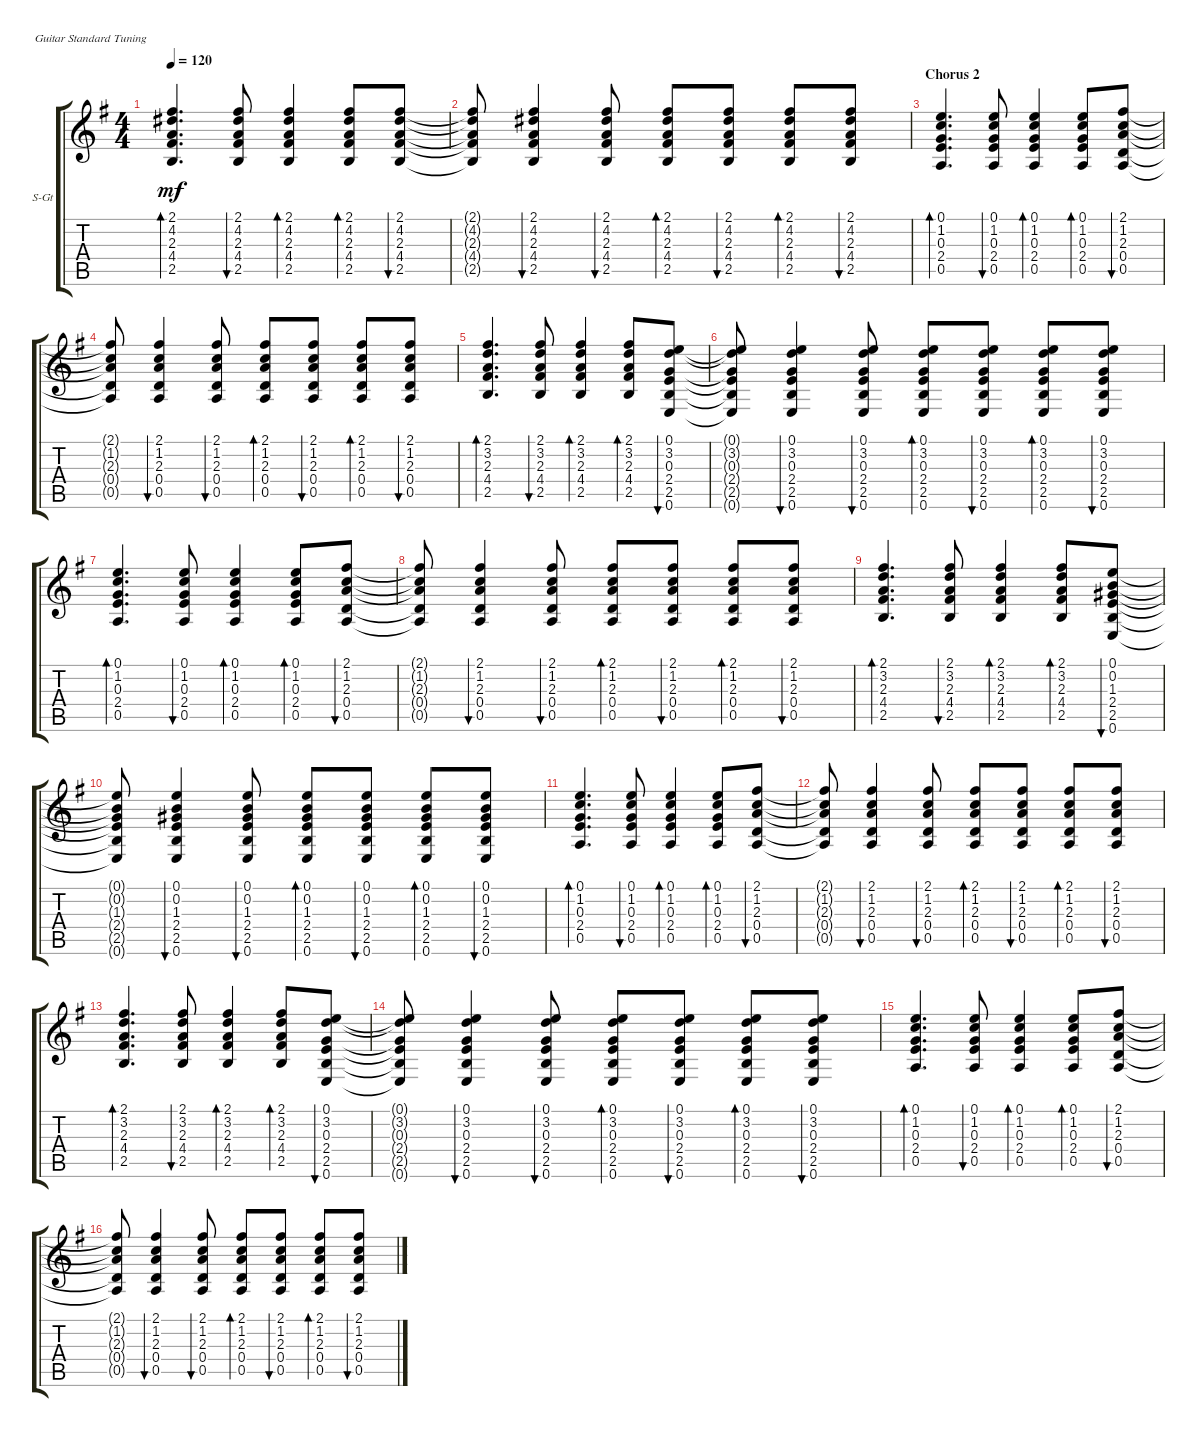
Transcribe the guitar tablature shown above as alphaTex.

\defaultSystemsLayout 4
\bracketExtendMode groupsimilarinstruments
\firstSystemTrackNameOrientation horizontal
\otherSystemsTrackNameOrientation horizontal
\track ("Steel Guitar" "S-Gt") {instrument acousticguitarsteel}
\staff {score tabs}
\tuning (E4 B3 G3 D3 A2 E2)
\ts (4 4)
\tempo 120
\clef g2
\ks eminor
(2.5 4.4 2.3 4.2 2.1).4{d bd 30 dy mf} (2.5 4.4 2.3 4.2 2.1).8{bu 30} (2.5 4.4 2.3 4.2 2.1).4{bd 30} (2.5 4.4 2.3 4.2 2.1).8{bd 30} (2.5 4.4 2.3 4.2 2.1).8{bu 30} |
(2.5{t} 4.4{t} 2.3{t} 4.2{t} 2.1{t}).8 (2.5 4.4 2.3 4.2 2.1).4{bu 30} (2.5 4.4 2.3 4.2 2.1).8{bu 30} (2.5 4.4 2.3 4.2 2.1).8{bd 30} (2.5 4.4 2.3 4.2 2.1).8{bu 30} (2.5 4.4 2.3 4.2 2.1).8{bd 30} (2.5 4.4 2.3 4.2 2.1).8{bu 30} |
\section ("" "Chorus 2")
(0.5 2.4 0.3 1.2 0.1).4{d bd 30} (0.5 2.4 0.3 1.2 0.1).8{bu 30} (0.5 2.4 0.3 1.2 0.1).4{bd 30} (0.5 2.4 0.3 1.2 0.1).8{bd 30} (0.5 0.4 2.3 1.2 2.1).8{bu 30} |
(0.5{t} 0.4{t} 2.3{t} 1.2{t} 2.1{t}).8 (0.5 0.4 2.3 1.2 2.1).4{bu 30} (0.5 0.4 2.3 1.2 2.1).8{bu 30} (0.5 0.4 2.3 1.2 2.1).8{bd 30} (0.5 0.4 2.3 1.2 2.1).8{bu 30} (0.5 0.4 2.3 1.2 2.1).8{bd 30} (0.5 0.4 2.3 1.2 2.1).8{bu 30} |
(2.5 4.4 2.3 3.2 2.1).4{d bd 30} (2.5 4.4 2.3 3.2 2.1).8{bu 30} (2.5 4.4 2.3 3.2 2.1).4{bd 30} (2.5 4.4 2.3 3.2 2.1).8{bd 30} (2.5 2.4 0.3 3.2 0.1 0.6).8{bu 30} |
(2.5{t} 2.4{t} 0.3{t} 3.2{t} 0.1{t} 0.6{t}).8 (2.5 2.4 0.3 3.2 0.1 0.6).4{bu 30} (2.5 2.4 0.3 3.2 0.1 0.6).8{bu 30} (2.5 2.4 0.3 3.2 0.1 0.6).8{bd 30} (2.5 2.4 0.3 3.2 0.1 0.6).8{bu 30} (2.5 2.4 0.3 3.2 0.1 0.6).8{bd 30} (2.5 2.4 0.3 3.2 0.1 0.6).8{bu 30} |
(0.5 2.4 0.3 1.2 0.1).4{d bd 30} (0.5 2.4 0.3 1.2 0.1).8{bu 30} (0.5 2.4 0.3 1.2 0.1).4{bd 30} (0.5 2.4 0.3 1.2 0.1).8{bd 30} (0.5 0.4 2.3 1.2 2.1).8{bu 30} |
(0.5{t} 0.4{t} 2.3{t} 1.2{t} 2.1{t}).8 (0.5 0.4 2.3 1.2 2.1).4{bu 30} (0.5 0.4 2.3 1.2 2.1).8{bu 30} (0.5 0.4 2.3 1.2 2.1).8{bd 30} (0.5 0.4 2.3 1.2 2.1).8{bu 30} (0.5 0.4 2.3 1.2 2.1).8{bd 30} (0.5 0.4 2.3 1.2 2.1).8{bu 30} |
(2.5 4.4 2.3 3.2 2.1).4{d bd 30} (2.5 4.4 2.3 3.2 2.1).8{bu 30} (2.5 4.4 2.3 3.2 2.1).4{bd 30} (2.5 4.4 2.3 3.2 2.1).8{bd 30} (2.5 2.4 1.3 0.2 0.1 0.6).8{bu 30} |
(2.5{t} 2.4{t} 1.3{t} 0.2{t} 0.1{t} 0.6{t}).8 (2.5 2.4 1.3 0.2 0.1 0.6).4{bu 30} (2.5 2.4 1.3 0.2 0.1 0.6).8{bu 30} (2.5 2.4 1.3 0.2 0.1 0.6).8{bd 30} (2.5 2.4 1.3 0.2 0.1 0.6).8{bu 30} (2.5 2.4 1.3 0.2 0.1 0.6).8{bd 30} (2.5 2.4 1.3 0.2 0.1 0.6).8{bu 30} |
(0.5 2.4 0.3 1.2 0.1).4{d bd 30} (0.5 2.4 0.3 1.2 0.1).8{bu 30} (0.5 2.4 0.3 1.2 0.1).4{bd 30} (0.5 2.4 0.3 1.2 0.1).8{bd 30} (0.5 0.4 2.3 1.2 2.1).8{bu 30} |
(0.5{t} 0.4{t} 2.3{t} 1.2{t} 2.1{t}).8 (0.5 0.4 2.3 1.2 2.1).4{bu 30} (0.5 0.4 2.3 1.2 2.1).8{bu 30} (0.5 0.4 2.3 1.2 2.1).8{bd 30} (0.5 0.4 2.3 1.2 2.1).8{bu 30} (0.5 0.4 2.3 1.2 2.1).8{bd 30} (0.5 0.4 2.3 1.2 2.1).8{bu 30} |
(2.5 4.4 2.3 3.2 2.1).4{d bd 30} (2.5 4.4 2.3 3.2 2.1).8{bu 30} (2.5 4.4 2.3 3.2 2.1).4{bd 30} (2.5 4.4 2.3 3.2 2.1).8{bd 30} (2.5 2.4 0.3 3.2 0.1 0.6).8{bu 30} |
(2.5{t} 2.4{t} 0.3{t} 3.2{t} 0.1{t} 0.6{t}).8 (2.5 2.4 0.3 3.2 0.1 0.6).4{bu 30} (2.5 2.4 0.3 3.2 0.1 0.6).8{bu 30} (2.5 2.4 0.3 3.2 0.1 0.6).8{bd 30} (2.5 2.4 0.3 3.2 0.1 0.6).8{bu 30} (2.5 2.4 0.3 3.2 0.1 0.6).8{bd 30} (2.5 2.4 0.3 3.2 0.1 0.6).8{bu 30} |
(0.5 2.4 0.3 1.2 0.1).4{d bd 30} (0.5 2.4 0.3 1.2 0.1).8{bu 30} (0.5 2.4 0.3 1.2 0.1).4{bd 30} (0.5 2.4 0.3 1.2 0.1).8{bd 30} (0.5 0.4 2.3 1.2 2.1).8{bu 30} |
(0.5{t} 0.4{t} 2.3{t} 1.2{t} 2.1{t}).8 (0.5 0.4 2.3 1.2 2.1).4{bu 30} (0.5 0.4 2.3 1.2 2.1).8{bu 30} (0.5 0.4 2.3 1.2 2.1).8{bd 30} (0.5 0.4 2.3 1.2 2.1).8{bu 30} (0.5 0.4 2.3 1.2 2.1).8{bd 30} (0.5 0.4 2.3 1.2 2.1).8{bu 30}
